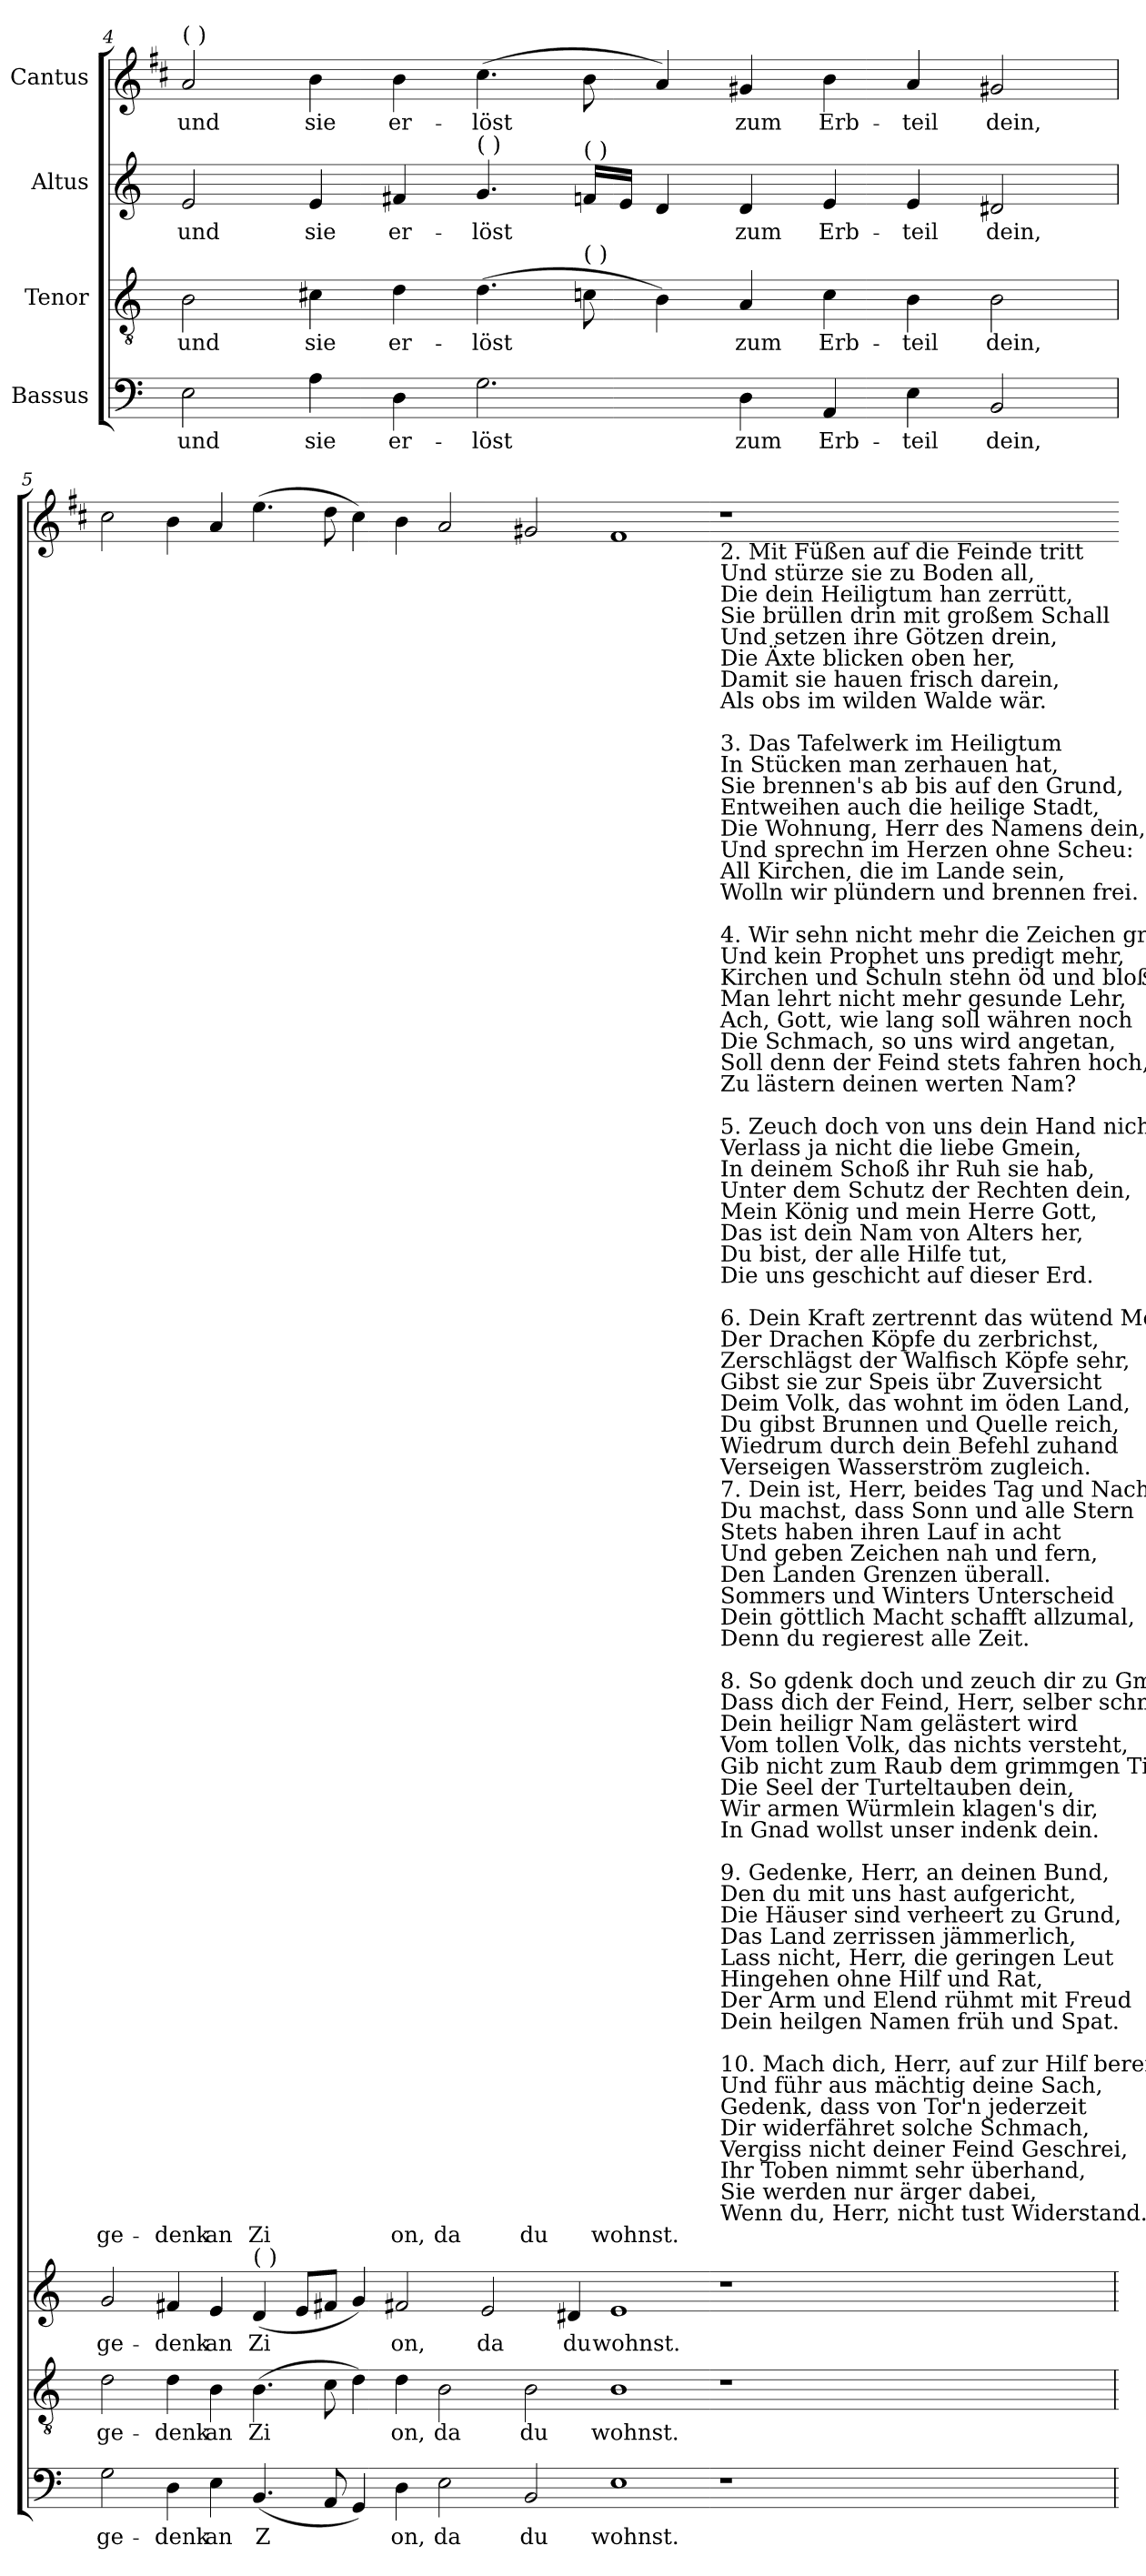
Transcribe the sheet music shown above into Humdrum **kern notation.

**kern	**text	**kern	**text	**kern	**text	**kern	**text
*part4	*part4	*part3	*part3	*part2	*part2	*part1	*part1
*staff4	*staff4	*staff3	*staff3	*staff2	*staff2	*staff1	*staff1
*I"Bassus	*	*I"Tenor	*	*I"Altus	*	*I"Cantus	*
!!LO:LB:g=z
*clefF4	*	*clefGv2	*	*clefG2	*	*clefG2	*
*	*	*	*	*	*	*ITrd1c2	*
*k[]	*	*k[]	*	*k[]	*	*k[]	*
*C:	*	*C:	*	*C:	*	*C:	*
=4	=4	=4	=4	=4	=4	=4	=4
!	!	!	!	!	!	!LO:TX:a:t=(  )	!
!	!LO:LY:b	!	!LO:LY:b	!	!LO:LY:b	!	!LO:LY:b
2E	und	2B	und	2e	und	2g	und
!	!LO:LY:b	!	!LO:LY:b	!	!LO:LY:b	!	!LO:LY:b
4A	sie	4c#X	sie	4e	sie	4a	sie
!	!LO:LY:b	!	!LO:LY:b	!	!LO:LY:b	!	!LO:LY:b
4D	er-	4d	er-	4f#X	er-	4a	er-
!	!	!	!	!LO:TX:a:t=(  )	!	!	!
!	!LO:LY:b	!	!LO:LY:b	!	!LO:LY:b	!	!LO:LY:b
2.G	-löst	(>4.d	-löst	4.g	-löst	(<4.b	-löst
!	!	!	!	!LO:TX:a:t=(  )	!	!	!
!	!	!LO:TX:a:t=(  )	!	!	!	!	!
.	.	8c	.	16fLL	.	8a	.
.	.	.	.	16eJJ	.	.	.
.	.	4B)	.	4d	.	4g)	.
!	!LO:LY:b	!	!LO:LY:b	!	!LO:LY:b	!	!LO:LY:b
4D	zum	4A	zum	4d	zum	4f#X	zum
!	!LO:LY:b	!	!LO:LY:b	!	!LO:LY:b	!	!LO:LY:b
4AA	Erb-	4c	Erb-	4e	Erb-	4a	Erb-
!	!LO:LY:b	!	!LO:LY:b	!	!LO:LY:b	!	!LO:LY:b
4E	-teil	4B	-teil	4e	-teil	4g	-teil
!	!LO:LY:b	!	!LO:LY:b	!	!LO:LY:b	!	!LO:LY:b
2BB	dein,	2B	dein,	2d#X	dein,	2f#X	dein,
=5	=5	=5	=5	=5	=5	=5	=5
!	!LO:LY:b	!	!LO:LY:b	!	!LO:LY:b	!	!LO:LY:b
2G	ge-	2d	ge-	2g	ge-	2b	ge-
!	!LO:LY:b	!	!LO:LY:b	!	!LO:LY:b	!	!LO:LY:b
4D	-denk	4d	-denk	4f#X	-denk	4a	-denk
!	!LO:LY:b	!	!LO:LY:b	!	!LO:LY:b	!	!LO:LY:b
4E	an	4B	an	4e	an	4g	an
!	!	!	!	!LO:TX:a:t=(  )	!	!	!
!	!LO:LY:b	!	!LO:LY:b	!	!LO:LY:b	!	!LO:LY:b
(<4.BB	Z	(>4.B	Zi	(<4d	Zi	(>4.dd	Zi
.	.	.	.	8eL	.	.	.
8AA	.	8c	.	8f#XJ	.	8cc	.
4GG)	.	4d)	.	4g)	.	4b)	.
!	!LO:LY:b	!	!LO:LY:b	!	!LO:LY:b	!	!LO:LY:b
4D	on,	4d	on,	2f#X	on,	4a	on,
!	!LO:LY:b	!	!LO:LY:b	!	!	!	!LO:LY:b
2E	da	2B	da	.	.	2g	da
!	!	!	!	!	!LO:LY:b	!	!
.	.	.	.	2e	da	.	.
!	!LO:LY:b	!	!LO:LY:b	!	!	!	!LO:LY:b
2BB	du	2B	du	.	.	2f#X	du
!	!	!	!	!	!LO:LY:b	!	!
.	.	.	.	4d#X	du	.	.
!	!LO:LY:b	!	!LO:LY:b	!	!LO:LY:b	!	!LO:LY:b
1E	wohnst.	1B	wohnst.	1e	wohnst.	1e	wohnst.
!!LO:LB:g=z
=6-	=6-	=6-	=6-	=6-	=6-	=6-	=6-
!	!	!	!	!	!	!LO:TX:b:t=2. Mit Füßen auf die Feinde tritt\nUnd stürze sie zu Boden all,\nDie dein Heiligtum han zerrütt,\nSie brüllen drin mit großem Schall\nUnd setzen ihre Götzen drein,\nDie Äxte blicken oben her,\nDamit sie hauen frisch darein,\nAls obs im wilden Walde wär.\n\n3. Das Tafelwerk im Heiligtum\nIn Stücken man zerhauen hat,\nSie brennen's ab bis auf den Grund,\nEntweihen auch die heilige Stadt,\nDie Wohnung, Herr des Namens dein,\nUnd sprechn im Herzen ohne Scheu&colon;\nAll Kirchen, die im Lande sein,\nWolln wir plündern und brennen frei.\n\n4. Wir sehn nicht mehr die Zeichen groß,\nUnd kein Prophet uns predigt mehr,\nKirchen und Schuln stehn öd und bloß,\nMan lehrt nicht mehr gesunde Lehr,\nAch, Gott, wie lang soll währen noch\nDie Schmach, so uns wird angetan,\nSoll denn der Feind stets fahren hoch,\nZu lästern deinen werten Nam?\n\n5. Zeuch doch von uns dein Hand nicht ab,\nVerlass ja nicht die liebe Gmein,\nIn deinem Schoß ihr Ruh sie hab,\nUnter dem Schutz der Rechten dein,\nMein König und mein Herre Gott,\nDas ist dein Nam von Alters her,\nDu bist, der alle Hilfe tut,\nDie uns geschicht auf dieser Erd.\n\n6. Dein Kraft zertrennt das wütend Meer,\nDer Drachen Köpfe du zerbrichst,\nZerschlägst der Walfisch Köpfe sehr,\nGibst sie zur Speis übr Zuversicht\nDeim Volk, das wohnt im öden Land,\nDu gibst Brunnen und Quelle reich,\nWiedrum durch dein Befehl zuhand\nVerseigen Wasserström zugleich.	!
!	!	!	!	!	!	!LO:TX:b:t=7. Dein ist, Herr, beides Tag und Nacht,\nDu machst, dass Sonn und alle Stern\nStets haben ihren Lauf in acht\nUnd geben Zeichen nah und fern,\nDen Landen Grenzen überall.\nSommers und Winters Unterscheid\nDein göttlich Macht schafft allzumal,\nDenn du regierest alle Zeit.\n\n8. So gdenk doch und zeuch dir zu Gmüt,\nDass dich der Feind, Herr, selber schmäht,\nDein heiligr Nam gelästert wird\nVom tollen Volk, das nichts versteht,\nGib nicht zum Raub dem grimmgen Tier\nDie Seel der Turteltauben dein,\nWir armen Würmlein klagen's dir,\nIn Gnad wollst unser indenk dein.\n\n9. Gedenke, Herr, an deinen Bund,\nDen du mit uns hast aufgericht,\nDie Häuser sind verheert zu Grund,\nDas Land zerrissen jämmerlich,\nLass nicht, Herr, die geringen Leut\nHingehen ohne Hilf und Rat,\nDer Arm und Elend rühmt mit Freud\nDein heilgen Namen früh und Spat.\n\n10. Mach dich, Herr, auf zur Hilf bereit\nUnd führ aus mächtig deine Sach,\nGedenk, dass von Tor'n jederzeit\nDir widerfähret solche Schmach,\nVergiss nicht deiner Feind Geschrei,\nIhr Toben nimmt sehr überhand,\nSie werden nur ärger dabei,\nWenn du, Herr, nicht tust Widerstand.	!
1r	.	1r	.	1r	.	1r	.
=	=-	=	=-	=	=-	=-	=-
*-	*-	*-	*-	*-	*-	*-	*-
